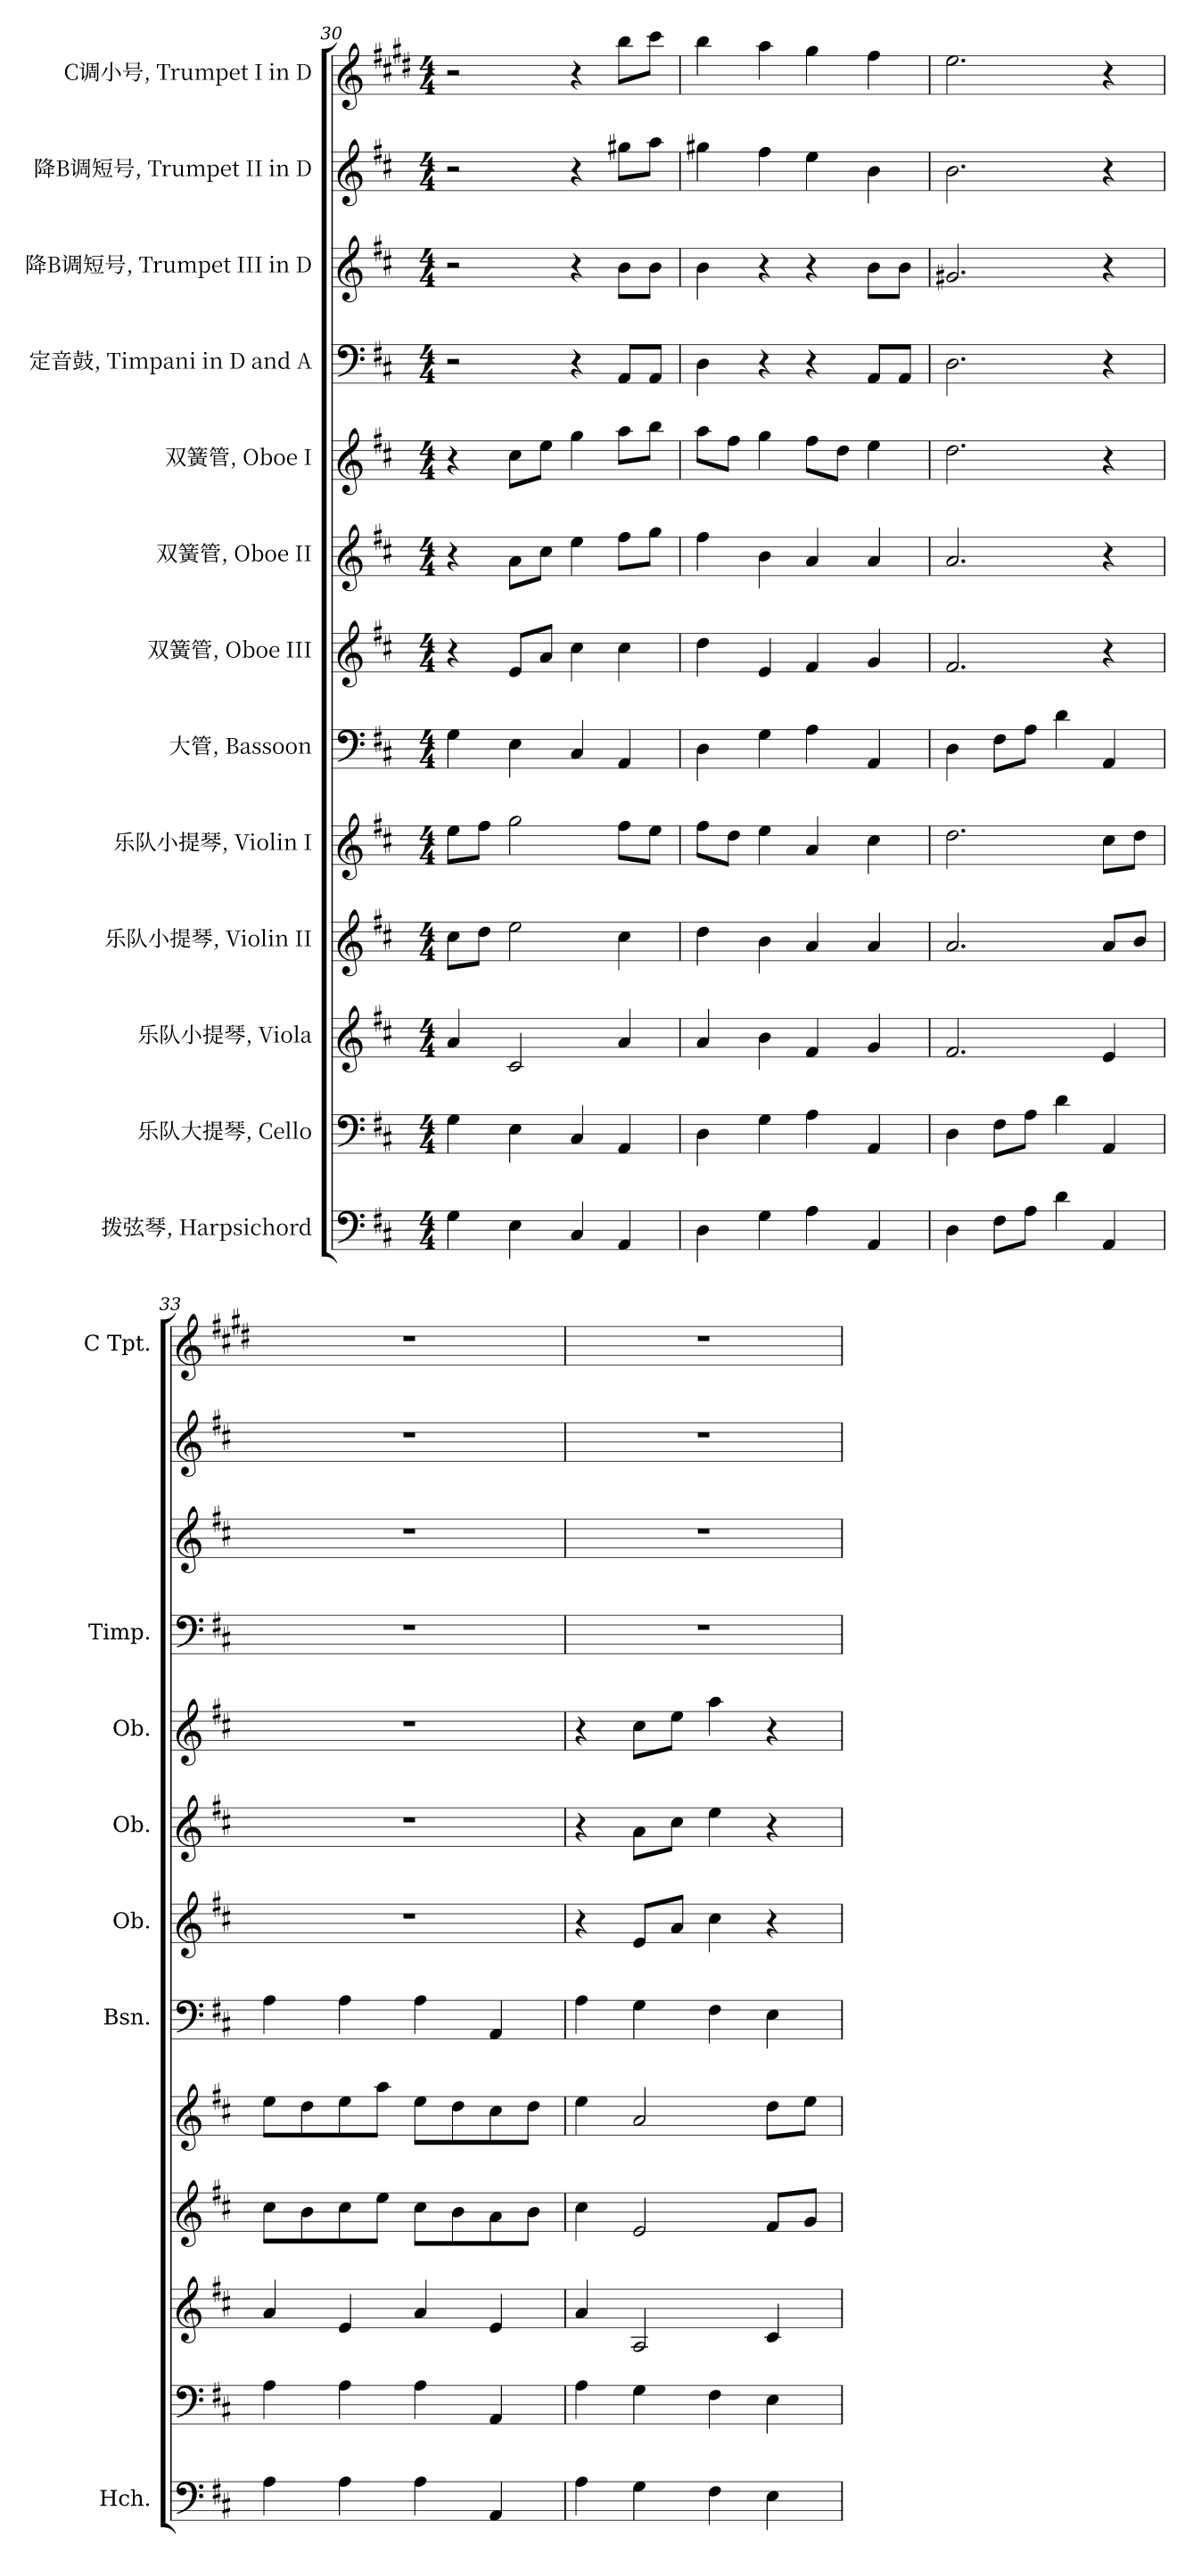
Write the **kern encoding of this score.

**kern	**kern	**kern	**kern	**kern	**kern	**kern	**kern	**kern	**kern	**kern	**kern	**kern
*part13	*part12	*part11	*part10	*part9	*part8	*part7	*part6	*part5	*part4	*part3	*part2	*part1
*staff13	*staff12	*staff11	*staff10	*staff9	*staff8	*staff7	*staff6	*staff5	*staff4	*staff3	*staff2	*staff1
*I"拨弦琴, Harpsichord	*I"乐队大提琴, Cello	*I"乐队小提琴, Viola	*I"乐队小提琴, Violin II	*I"乐队小提琴, Violin I	*I"大管, Bassoon	*I"双簧管, Oboe III	*I"双簧管, Oboe II	*I"双簧管, Oboe I	*I"定音鼓, Timpani in D and A	*I"降B调短号, Trumpet III in D	*I"降B调短号, Trumpet II in D	*I"C调小号, Trumpet I in D
*I'Hch.	*	*	*	*	*I'Bsn.	*I'Ob.	*I'Ob.	*I'Ob.	*I'Timp.	*	*	*I'C Tpt.
*clefF4	*clefF4	*clefG2	*clefG2	*clefG2	*clefF4	*clefG2	*clefG2	*clefG2	*clefF4	*clefG2	*clefG2	*clefG2
*	*	*	*	*	*	*	*	*	*	*ITrd1c2	*ITrd1c2	*ITrd1c2
*k[f#c#]	*k[f#c#]	*k[f#c#]	*k[f#c#]	*k[f#c#]	*k[f#c#]	*k[f#c#]	*k[f#c#]	*k[f#c#]	*k[f#c#]	*k[]	*k[]	*k[f#c#]
*M4/4	*M4/4	*M4/4	*M4/4	*M4/4	*M4/4	*M4/4	*M4/4	*M4/4	*M4/4	*M4/4	*M4/4	*M4/4
=30	=30	=30	=30	=30	=30	=30	=30	=30	=30	=30	=30	=30
4G\	4G\	4a/	8cc#\L	8ee\L	4G\	4r	4r	4r	2r	2r	2r	2r
.	.	.	8dd\J	8ff#\J	.	.	.	.	.	.	.	.
4E\	4E\	2c#/	2ee\	2gg\	4E\	8e/L	8a\L	8cc#\L	.	.	.	.
.	.	.	.	.	.	8a/J	8cc#\J	8ee\J	.	.	.	.
4C#/	4C#/	.	.	.	4C#/	4cc#\	4ee\	4gg\	4r	4r	4r	4r
4AA/	4AA/	4a/	4cc#\	8ff#\L	4AA/	4cc#\	8ff#\L	8aa\L	8AA/L	8a\L	8ff#X\L	8aa\L
.	.	.	.	8ee\J	.	.	8gg\J	8bb\J	8AA/J	8a\J	8gg\J	8bb\J
=31	=31	=31	=31	=31	=31	=31	=31	=31	=31	=31	=31	=31
4D\	4D\	4a/	4dd\	8ff#\L	4D\	4dd\	4ff#\	8aa\L	4D\	4a\	4ff#X\	4aa\
.	.	.	.	8dd\J	.	.	.	8ff#\J	.	.	.	.
4G\	4G\	4b\	4b\	4ee\	4G\	4e/	4b\	4gg\	4r	4r	4ee\	4gg\
4A\	4A\	4f#/	4a/	4a/	4A\	4f#/	4a/	8ff#\L	4r	4r	4dd\	4ff#\
.	.	.	.	.	.	.	.	8dd\J	.	.	.	.
4AA/	4AA/	4g/	4a/	4cc#\	4AA/	4g/	4a/	4ee\	8AA/L	8a\L	4a\	4ee\
.	.	.	.	.	.	.	.	.	8AA/J	8a\J	.	.
=32	=32	=32	=32	=32	=32	=32	=32	=32	=32	=32	=32	=32
4D\	4D\	2.f#/	2.a/	2.dd\	4D\	2.f#/	2.a/	2.dd\	2.D\	2.f#X/	2.a\	2.dd\
8F#\L	8F#\L	.	.	.	8F#\L	.	.	.	.	.	.	.
8A\J	8A\J	.	.	.	8A\J	.	.	.	.	.	.	.
4d\	4d\	.	.	.	4d\	.	.	.	.	.	.	.
4AA/	4AA/	4e/	8a/L	8cc#\L	4AA/	4r	4r	4r	4r	4r	4r	4r
.	.	.	8b/J	8dd\J	.	.	.	.	.	.	.	.
=33	=33	=33	=33	=33	=33	=33	=33	=33	=33	=33	=33	=33
4A\	4A\	4a/	8cc#\L	8ee\L	4A\	1r	1r	1r	1r	1r	1r	1r
.	.	.	8b\	8dd\	.	.	.	.	.	.	.	.
4A\	4A\	4e/	8cc#\	8ee\	4A\	.	.	.	.	.	.	.
.	.	.	8ee\J	8aa\J	.	.	.	.	.	.	.	.
4A\	4A\	4a/	8cc#\L	8ee\L	4A\	.	.	.	.	.	.	.
.	.	.	8b\	8dd\	.	.	.	.	.	.	.	.
4AA/	4AA/	4e/	8a\	8cc#\	4AA/	.	.	.	.	.	.	.
.	.	.	8b\J	8dd\J	.	.	.	.	.	.	.	.
!!LO:PB:g=z
=34	=34	=34	=34	=34	=34	=34	=34	=34	=34	=34	=34	=34
4A\	4A\	4a/	4cc#\	4ee\	4A\	4r	4r	4r	1r	1r	1r	1r
4G\	4G\	2A/	2e/	2a/	4G\	8e/L	8a\L	8cc#\L	.	.	.	.
.	.	.	.	.	.	8a/J	8cc#\J	8ee\J	.	.	.	.
4F#\	4F#\	.	.	.	4F#\	4cc#\	4ee\	4aa\	.	.	.	.
4E\	4E\	4c#/	8f#/L	8dd\L	4E\	4r	4r	4r	.	.	.	.
.	.	.	8g/J	8ee\J	.	.	.	.	.	.	.	.
=	=	=	=	=	=	=	=	=	=	=	=	=
*-	*-	*-	*-	*-	*-	*-	*-	*-	*-	*-	*-	*-
